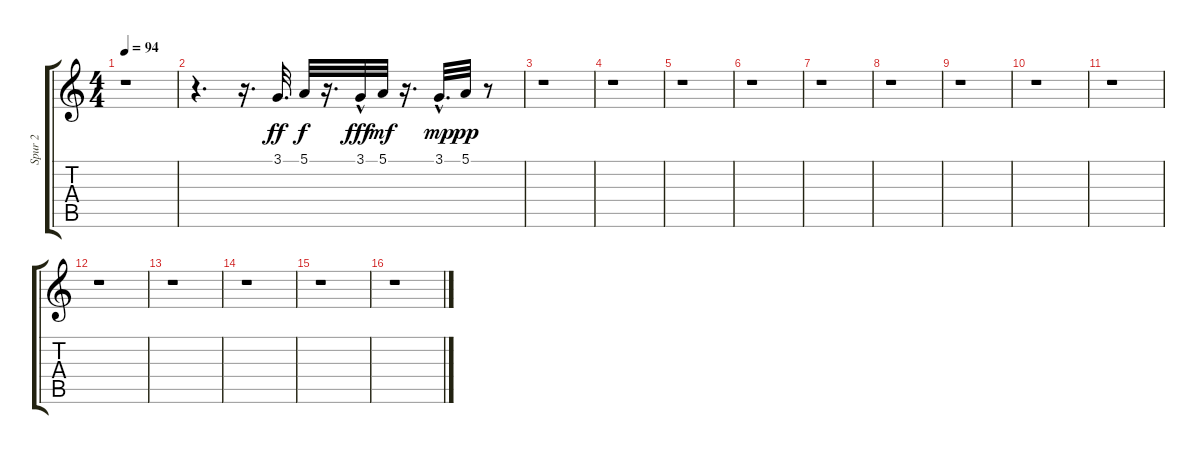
\track ("Spur 2" "Spur 2") {instrument trombone}
\staff {score tabs}
\tuning (E4 B3 G3 D3 A2 E2) {hide}
\ts (4 4)
\tempo 94
\clef g2
\ks c
r.1{dy ff} |
r.4{d} r.16{d} 3.1.32{d instrument trombone} 5.1.32{dy f} r.16{d} 3.1{hac}.32{dy fff} 5.1.32{dy mf} r.16{d} 3.1{hac}.32{d dy mp} 5.1.32{dy pp} r.8 |
r.1 |
r.1 |
r.1 |
r.1 |
r.1 |
r.1 |
r.1 |
r.1 |
r.1 |
r.1 |
r.1 |
r.1 |
r.1 |
r.1
